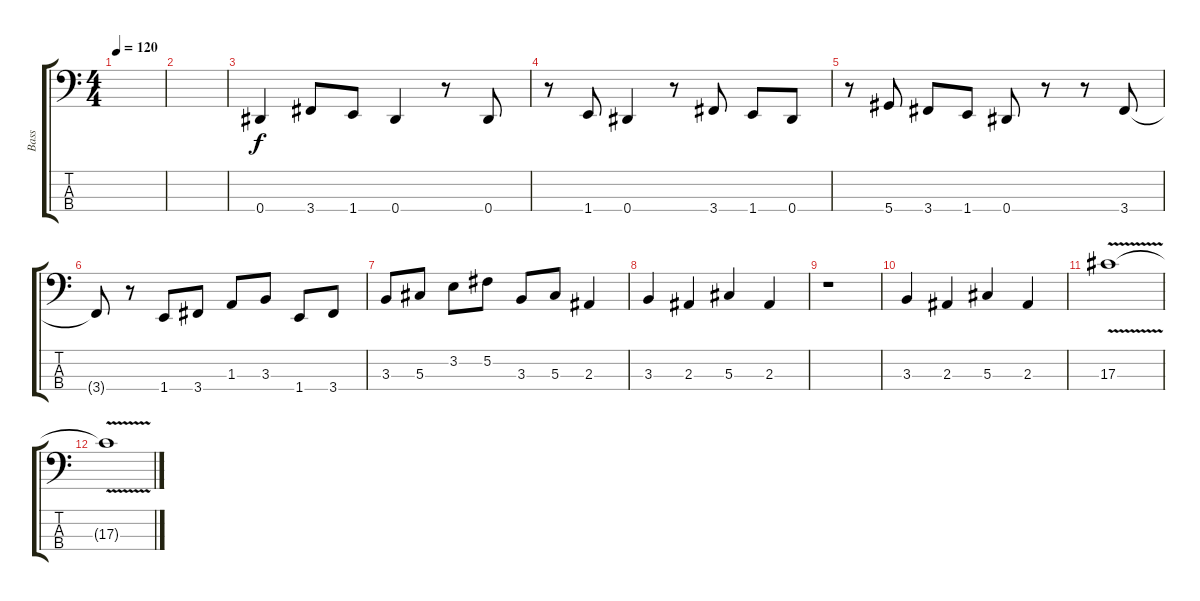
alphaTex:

\track ("Bass" "Bass") {instrument electricbasspick}
\staff {score tabs}
\tuning (Gb2 Db2 Ab1 Eb1) {hide}
\ts (4 4)
\tempo 120
\clef f4
\ks c
|
|
0.4.4 3.4.8 1.4.8 0.4.4 r.8 0.4.8 |
r.8 1.4.8 0.4.4 r.8 3.4.8 1.4.8 0.4.8 |
r.8 5.4.8 3.4.8 1.4.8 0.4.8 r.8 r.8 3.4.8 |
3.4{t}.8 r.8 1.4.8 3.4.8 1.3.8 3.3.8 1.4.8 3.4.8 |
3.3.8 5.3.8 3.2.8 5.2.8 3.3.8 5.3.8 2.3.4 |
3.3.4 2.3.4 5.3.4 2.3.4 |
r.1 |
3.3.4 2.3.4 5.3.4 2.3.4 |
17.3{v}.1 |
17.3{t}.1
